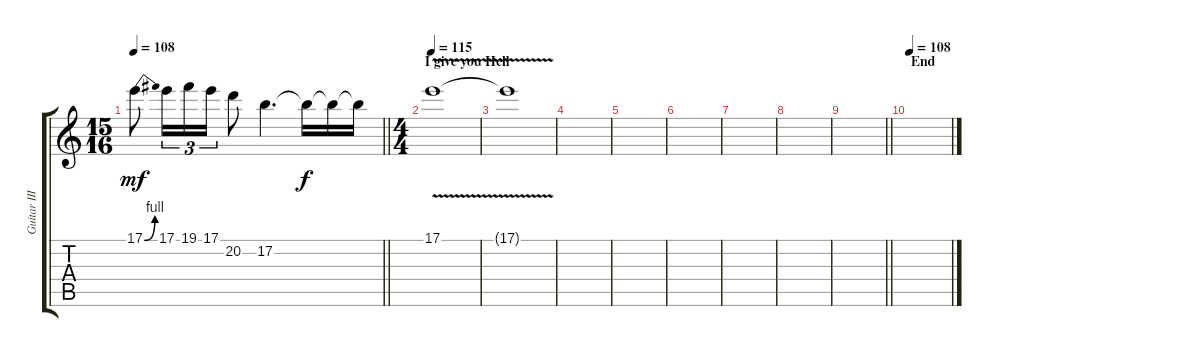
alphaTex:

\track ("Guitar III" "Guitar III") {instrument distortionguitar}
\staff {score tabs}
\tuning (B3 Gb3 D3 A2 E2 B1) {hide}
\ts (15 16)
\tempo 108
\clef g2
\barLineRight lightlight
\ks c
17.1{be (bend 0 0 60 4)}.8{dy mf} 17.1.16{tu (3 2)} 19.1.16{tu (3 2)} 17.1.16{tu (3 2)} 20.2.8 17.2.4{d} 17.2{t}.16{dy f} 17.2{t}.16 17.2{t}.16 |
\ts (4 4)
\section ("" "I give you Hell")
\tempo 115
17.1{v}.1 |
17.1{t}.1{volume 8} |
|
|
|
|
|
\barLineRight lightlight
|
\section ("" "End")
\tempo 108
